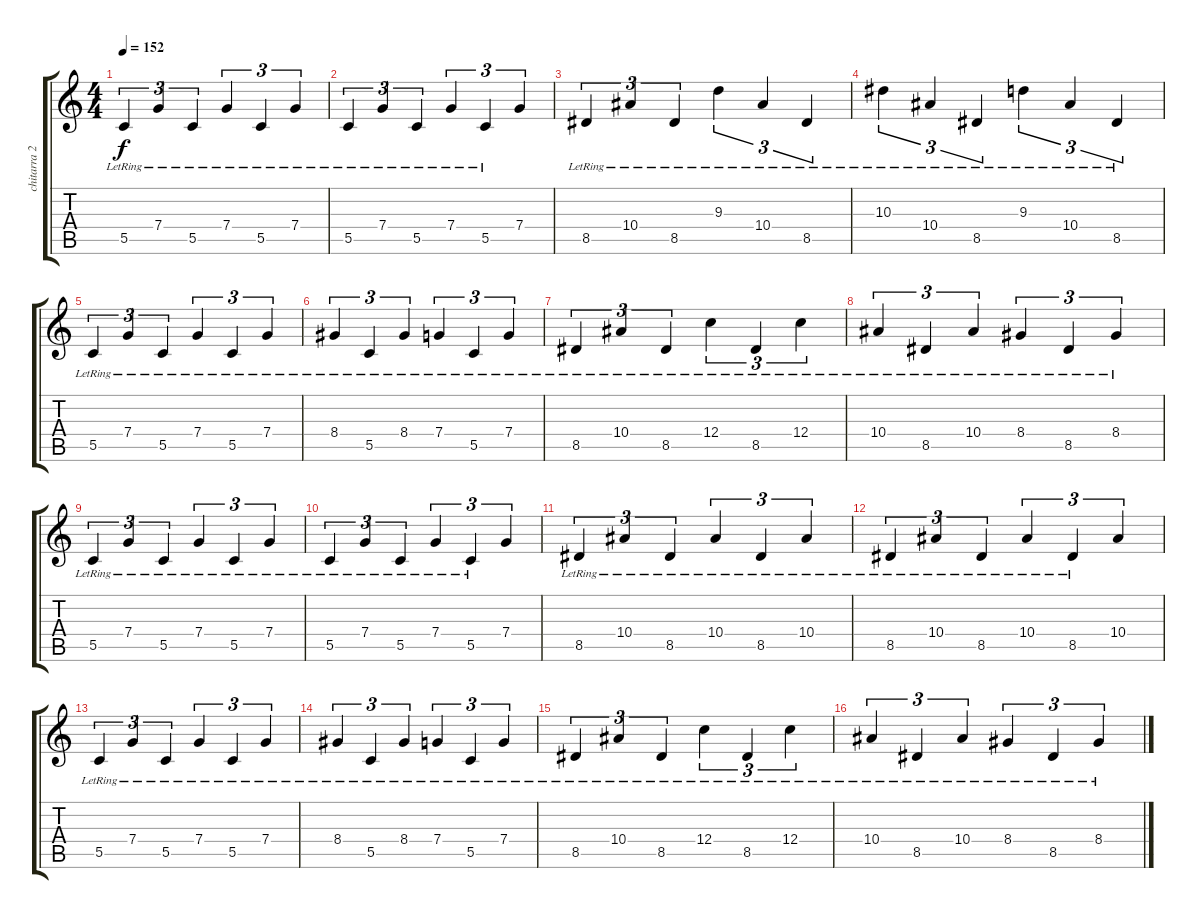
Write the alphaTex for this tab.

\track ("chitarra 2" "chitarra 2") {instrument electricguitarclean}
\staff {score tabs}
\tuning (D4 A3 F3 C3 G2 C2) {hide}
\ts (4 4)
\tempo 152
\clef g2
\ks c
5.5{lr}.4{tu (3 2) dy f} 7.4{lr}.4{tu (3 2)} 5.5{lr}.4{tu (3 2)} 7.4{lr}.4{tu (3 2)} 5.5{lr}.4{tu (3 2)} 7.4{lr}.4{tu (3 2)} |
5.5{lr}.4{tu (3 2)} 7.4{lr}.4{tu (3 2)} 5.5{lr}.4{tu (3 2)} 7.4{lr}.4{tu (3 2)} 5.5{lr}.4{tu (3 2)} 7.4.4{tu (3 2)} |
8.5{lr}.4{tu (3 2)} 10.4{lr}.4{tu (3 2)} 8.5{lr}.4{tu (3 2)} 9.3{lr}.4{tu (3 2)} 10.4{lr}.4{tu (3 2)} 8.5{lr}.4{tu (3 2)} |
10.3{lr}.4{tu (3 2)} 10.4{lr}.4{tu (3 2)} 8.5{lr}.4{tu (3 2)} 9.3{lr}.4{tu (3 2)} 10.4{lr}.4{tu (3 2)} 8.5{lr}.4{tu (3 2)} |
5.5{lr}.4{tu (3 2)} 7.4{lr}.4{tu (3 2)} 5.5{lr}.4{tu (3 2)} 7.4{lr}.4{tu (3 2)} 5.5{lr}.4{tu (3 2)} 7.4{lr}.4{tu (3 2)} |
8.4{lr}.4{tu (3 2)} 5.5{lr}.4{tu (3 2)} 8.4{lr}.4{tu (3 2)} 7.4{lr}.4{tu (3 2)} 5.5{lr}.4{tu (3 2)} 7.4{lr}.4{tu (3 2)} |
8.5{lr}.4{tu (3 2)} 10.4{lr}.4{tu (3 2)} 8.5{lr}.4{tu (3 2)} 12.4{lr}.4{tu (3 2)} 8.5{lr}.4{tu (3 2)} 12.4{lr}.4{tu (3 2)} |
10.4{lr}.4{tu (3 2)} 8.5{lr}.4{tu (3 2)} 10.4{lr}.4{tu (3 2)} 8.4{lr}.4{tu (3 2)} 8.5{lr}.4{tu (3 2)} 8.4{lr}.4{tu (3 2)} |
5.5{lr}.4{tu (3 2)} 7.4{lr}.4{tu (3 2)} 5.5{lr}.4{tu (3 2)} 7.4{lr}.4{tu (3 2)} 5.5{lr}.4{tu (3 2)} 7.4{lr}.4{tu (3 2)} |
5.5{lr}.4{tu (3 2)} 7.4{lr}.4{tu (3 2)} 5.5{lr}.4{tu (3 2)} 7.4{lr}.4{tu (3 2)} 5.5{lr}.4{tu (3 2)} 7.4.4{tu (3 2)} |
8.5{lr}.4{tu (3 2)} 10.4{lr}.4{tu (3 2)} 8.5{lr}.4{tu (3 2)} 10.4{lr}.4{tu (3 2)} 8.5{lr}.4{tu (3 2)} 10.4{lr}.4{tu (3 2)} |
8.5{lr}.4{tu (3 2)} 10.4{lr}.4{tu (3 2)} 8.5{lr}.4{tu (3 2)} 10.4{lr}.4{tu (3 2)} 8.5{lr}.4{tu (3 2)} 10.4.4{tu (3 2)} |
5.5{lr}.4{tu (3 2)} 7.4{lr}.4{tu (3 2)} 5.5{lr}.4{tu (3 2)} 7.4{lr}.4{tu (3 2)} 5.5{lr}.4{tu (3 2)} 7.4{lr}.4{tu (3 2)} |
8.4{lr}.4{tu (3 2)} 5.5{lr}.4{tu (3 2)} 8.4{lr}.4{tu (3 2)} 7.4{lr}.4{tu (3 2)} 5.5{lr}.4{tu (3 2)} 7.4{lr}.4{tu (3 2)} |
8.5{lr}.4{tu (3 2)} 10.4{lr}.4{tu (3 2)} 8.5{lr}.4{tu (3 2)} 12.4{lr}.4{tu (3 2)} 8.5{lr}.4{tu (3 2)} 12.4{lr}.4{tu (3 2)} |
10.4{lr}.4{tu (3 2)} 8.5{lr}.4{tu (3 2)} 10.4{lr}.4{tu (3 2)} 8.4{lr}.4{tu (3 2)} 8.5{lr}.4{tu (3 2)} 8.4{lr}.4{tu (3 2)}
